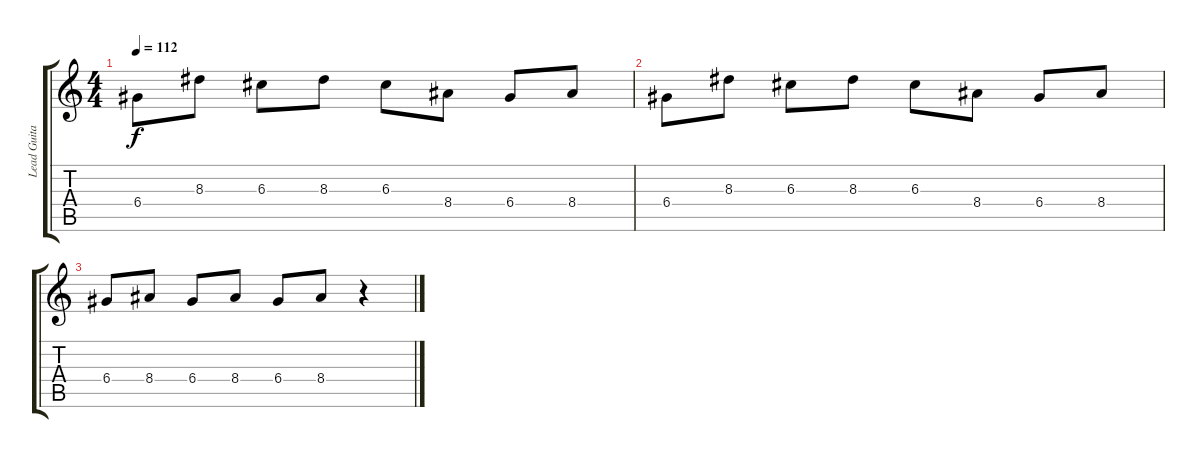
\track ("Lead Guitar" "Lead Guita") {instrument electricguitarjazz}
\staff {score tabs}
\tuning (E4 B3 G3 D3 A2 E2) {hide}
\ts (4 4)
\tempo 112
\clef g2
\ks c
6.4.8{dy f} 8.3.8 6.3.8 8.3.8 6.3.8 8.4.8 6.4.8 8.4.8 |
6.4.8 8.3.8 6.3.8 8.3.8 6.3.8 8.4.8 6.4.8 8.4.8 |
6.4.8 8.4.8 6.4.8 8.4.8 6.4.8 8.4.8 r.4
